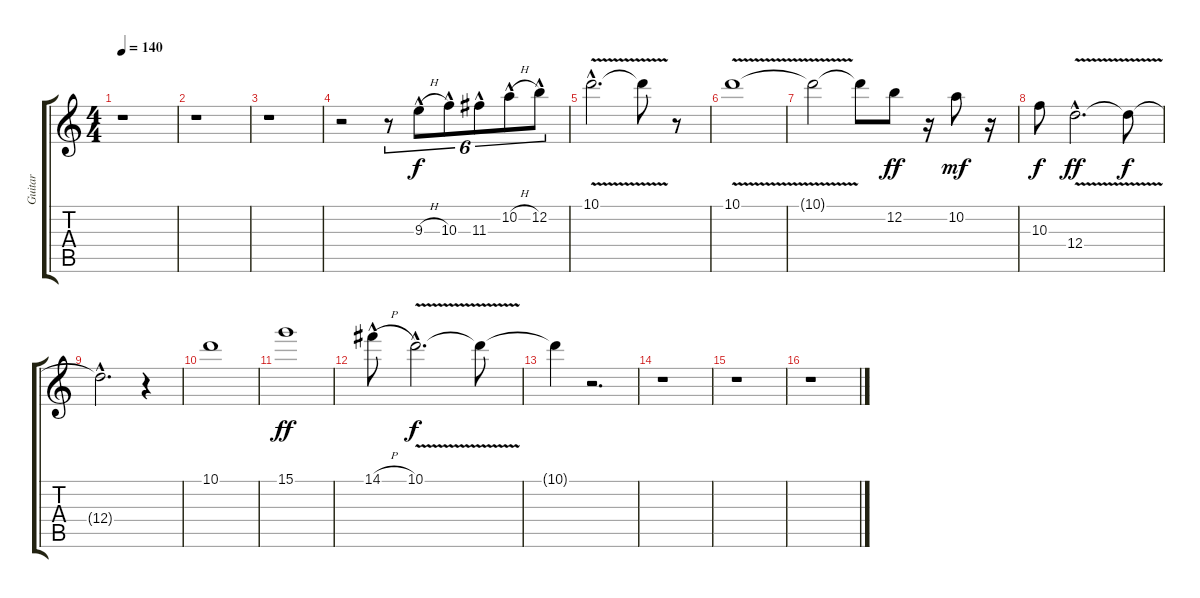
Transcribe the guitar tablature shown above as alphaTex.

\track ("Guitar" "Guitar") {instrument distortionguitar}
\staff {score tabs}
\tuning (E4 B3 G3 D3 A2 E2) {hide}
\ts (4 4)
\tempo 140
\clef g2
\ks c
r.1{dy f} |
r.1 |
r.1 |
r.2 r.8{tu (6 4)} 9.3{h hac}.8{tu (6 4)} 10.3{hac}.8{tu (6 4)} 11.3{hac}.8{tu (6 4)} 10.2{h hac}.8{tu (6 4)} 12.2{hac}.8{tu (6 4)} |
10.1{v hac}.2{d} 10.1{t}.8 r.8 |
10.1{v}.1 |
10.1{t}.2 10.1{t}.8 12.2.8{dy ff} r.16 10.2.8{dy mf} r.16 |
10.3.8{dy f} 12.4{v hac}.2{d dy ff} 12.4{t}.8{dy f} |
12.4{hac t}.2{d} r.4 |
10.1.1 |
15.1.1{dy ff} |
14.1{h hac}.8 10.1{v hac}.2{d dy f} 10.1{t}.8 |
10.1{t}.4 r.2{d} |
r.1 |
r.1 |
r.1
